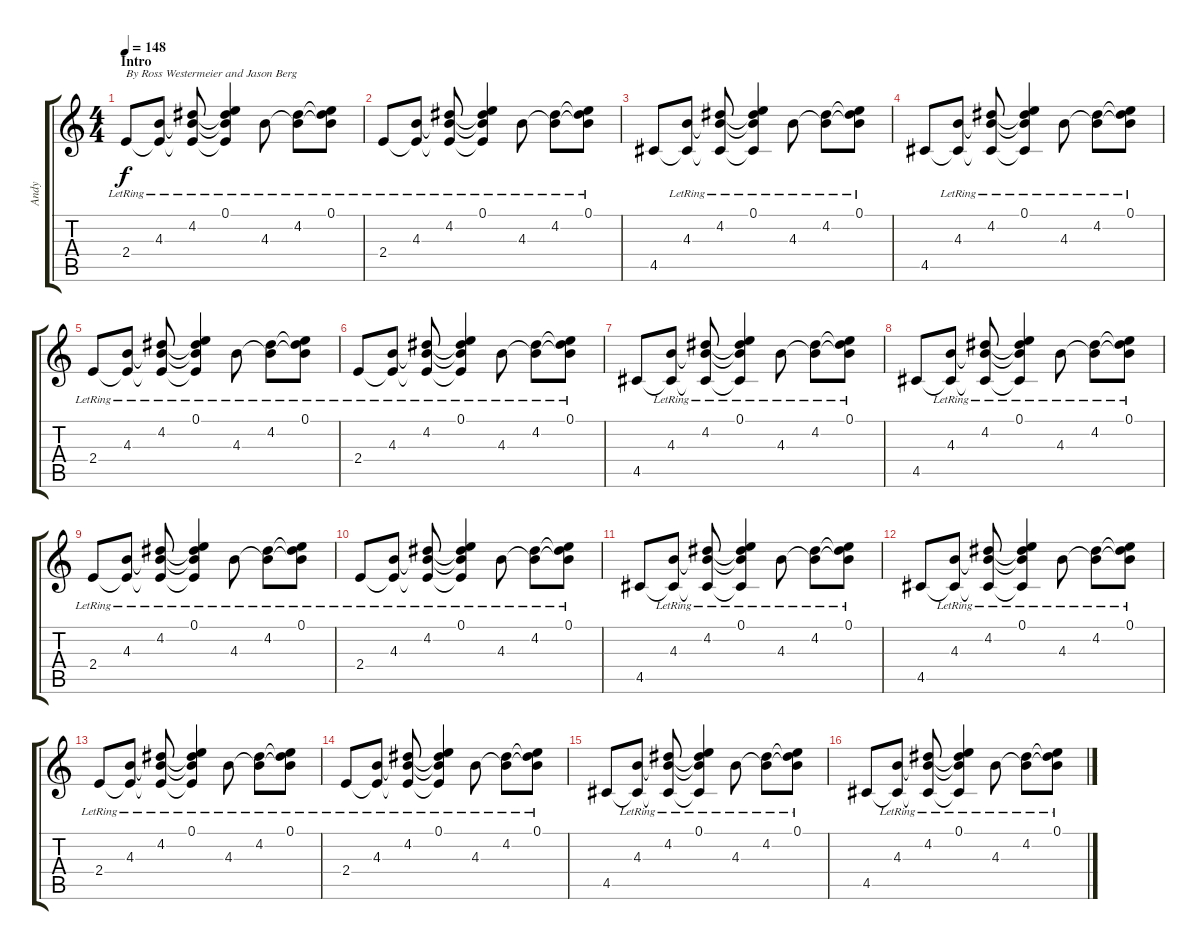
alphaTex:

\track ("Andy" "Andy") {instrument electricguitarjazz}
\staff {score tabs}
\tuning (E4 B3 G3 D3 A2 E2) {hide}
\ts (4 4)
\section ("" "Intro")
\tempo 148
\clef g2
\ks c
2.4{lr}.8{txt "By Ross Westermeier and Jason Berg" dy f instrument electricguitarjazz} (4.3{lr} 2.4{t}).8 (4.2{lr} 4.3{t} 2.4{t}).8 (0.1{lr} 4.2{t} 4.3{t} 2.4{t}).4 4.3{lr}.8 (4.2{lr} 4.3{t}).8 (0.1{lr} 4.2{t} 4.3{t}).8 |
2.4{lr}.8 (4.3{lr} 2.4{t}).8 (4.2{lr} 4.3{t} 2.4{t}).8 (0.1{lr} 4.2{t} 4.3{t} 2.4{t}).4 4.3{lr}.8 (4.2{lr} 4.3{t}).8 (0.1{lr} 4.2{t} 4.3{t}).8 |
4.5.8 (4.3{lr} 4.5{t}).8 (4.2{lr} 4.3{t} 4.5{t}).8 (0.1{lr} 4.2{t} 4.3{t} 4.5{t}).4 4.3{lr}.8 (4.2{lr} 4.3{t}).8 (0.1{lr} 4.2{t} 4.3{t}).8 |
4.5.8 (4.3{lr} 4.5{t}).8 (4.2{lr} 4.3{t} 4.5{t}).8 (0.1{lr} 4.2{t} 4.3{t} 4.5{t}).4 4.3{lr}.8 (4.2{lr} 4.3{t}).8 (0.1{lr} 4.2{t} 4.3{t}).8 |
2.4{lr}.8 (4.3{lr} 2.4{t}).8 (4.2{lr} 4.3{t} 2.4{t}).8 (0.1{lr} 4.2{t} 4.3{t} 2.4{t}).4 4.3{lr}.8 (4.2{lr} 4.3{t}).8 (0.1{lr} 4.2{t} 4.3{t}).8 |
2.4{lr}.8 (4.3{lr} 2.4{t}).8 (4.2{lr} 4.3{t} 2.4{t}).8 (0.1{lr} 4.2{t} 4.3{t} 2.4{t}).4 4.3{lr}.8 (4.2{lr} 4.3{t}).8 (0.1{lr} 4.2{t} 4.3{t}).8 |
4.5.8 (4.3{lr} 4.5{t}).8 (4.2{lr} 4.3{t} 4.5{t}).8 (0.1{lr} 4.2{t} 4.3{t} 4.5{t}).4 4.3{lr}.8 (4.2{lr} 4.3{t}).8 (0.1{lr} 4.2{t} 4.3{t}).8 |
4.5.8 (4.3{lr} 4.5{t}).8 (4.2{lr} 4.3{t} 4.5{t}).8 (0.1{lr} 4.2{t} 4.3{t} 4.5{t}).4 4.3{lr}.8 (4.2{lr} 4.3{t}).8 (0.1{lr} 4.2{t} 4.3{t}).8 |
2.4{lr}.8 (4.3{lr} 2.4{t}).8 (4.2{lr} 4.3{t} 2.4{t}).8 (0.1{lr} 4.2{t} 4.3{t} 2.4{t}).4 4.3{lr}.8 (4.2{lr} 4.3{t}).8 (0.1{lr} 4.2{t} 4.3{t}).8 |
2.4{lr}.8 (4.3{lr} 2.4{t}).8 (4.2{lr} 4.3{t} 2.4{t}).8 (0.1{lr} 4.2{t} 4.3{t} 2.4{t}).4 4.3{lr}.8 (4.2{lr} 4.3{t}).8 (0.1{lr} 4.2{t} 4.3{t}).8 |
4.5.8 (4.3{lr} 4.5{t}).8 (4.2{lr} 4.3{t} 4.5{t}).8 (0.1{lr} 4.2{t} 4.3{t} 4.5{t}).4 4.3{lr}.8 (4.2{lr} 4.3{t}).8 (0.1{lr} 4.2{t} 4.3{t}).8 |
4.5.8 (4.3{lr} 4.5{t}).8 (4.2{lr} 4.3{t} 4.5{t}).8 (0.1{lr} 4.2{t} 4.3{t} 4.5{t}).4 4.3{lr}.8 (4.2{lr} 4.3{t}).8 (0.1{lr} 4.2{t} 4.3{t}).8 |
2.4{lr}.8 (4.3{lr} 2.4{t}).8 (4.2{lr} 4.3{t} 2.4{t}).8 (0.1{lr} 4.2{t} 4.3{t} 2.4{t}).4 4.3{lr}.8 (4.2{lr} 4.3{t}).8 (0.1{lr} 4.2{t} 4.3{t}).8 |
2.4{lr}.8 (4.3{lr} 2.4{t}).8 (4.2{lr} 4.3{t} 2.4{t}).8 (0.1{lr} 4.2{t} 4.3{t} 2.4{t}).4 4.3{lr}.8 (4.2{lr} 4.3{t}).8 (0.1{lr} 4.2{t} 4.3{t}).8 |
4.5.8 (4.3{lr} 4.5{t}).8 (4.2{lr} 4.3{t} 4.5{t}).8 (0.1{lr} 4.2{t} 4.3{t} 4.5{t}).4 4.3{lr}.8 (4.2{lr} 4.3{t}).8 (0.1{lr} 4.2{t} 4.3{t}).8 |
4.5.8 (4.3{lr} 4.5{t}).8 (4.2{lr} 4.3{t} 4.5{t}).8 (0.1{lr} 4.2{t} 4.3{t} 4.5{t}).4 4.3{lr}.8 (4.2{lr} 4.3{t}).8 (0.1{lr} 4.2{t} 4.3{t}).8
